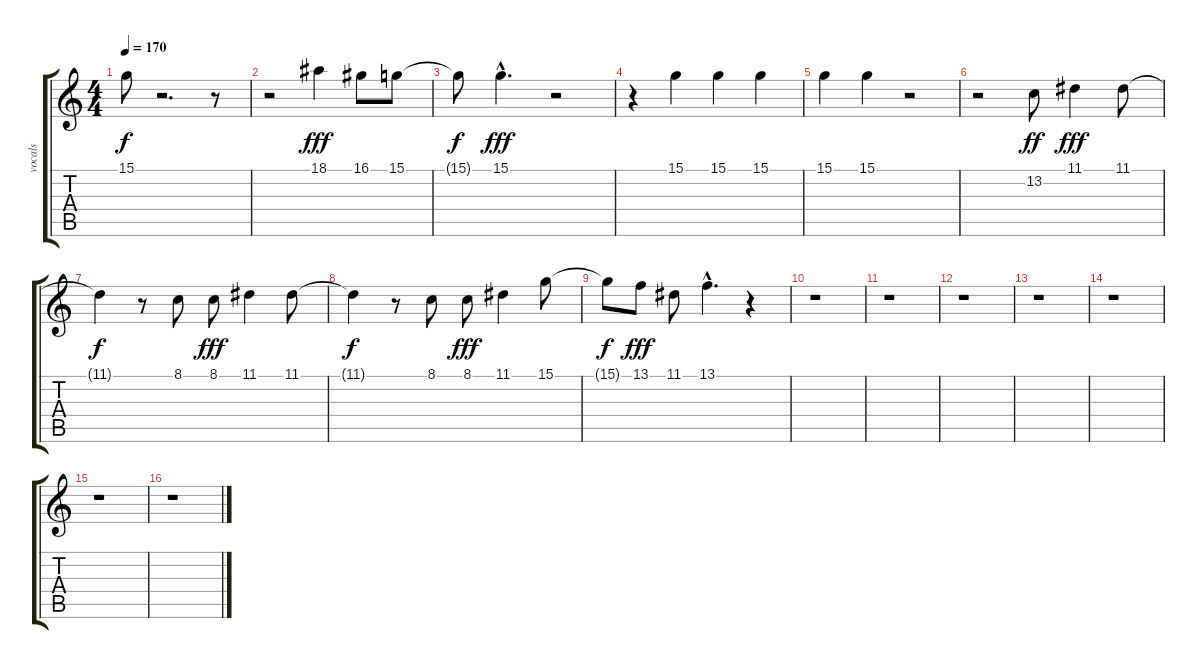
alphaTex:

\track ("vocals" "vocals") {instrument panflute}
\staff {score tabs}
\tuning (E4 B3 G3 D3 A2 E2) {hide}
\ts (4 4)
\tempo 170
\clef g2
\ks c
15.1{t}.8{dy f} r.2{d} r.8 |
r.2 18.1.4{dy fff} 16.1.8 15.1.8 |
15.1{t}.8{dy f} 15.1{hac}.4{d dy fff} r.2 |
r.4 15.1.4 15.1.4 15.1.4 |
15.1.4 15.1.4 r.2 |
r.2 13.2.8{dy ff} 11.1.4{dy fff} 11.1.8 |
11.1{t}.4{dy f} r.8 8.1.8 8.1.8{dy fff} 11.1.4 11.1.8 |
11.1{t}.4{dy f} r.8 8.1.8 8.1.8{dy fff} 11.1.4 15.1.8 |
15.1{t}.8{dy f} 13.1.8{dy fff} 11.1.8 13.1{hac}.4{d} r.4 |
r.1 |
r.1 |
r.1 |
r.1 |
r.1 |
r.1 |
r.1
